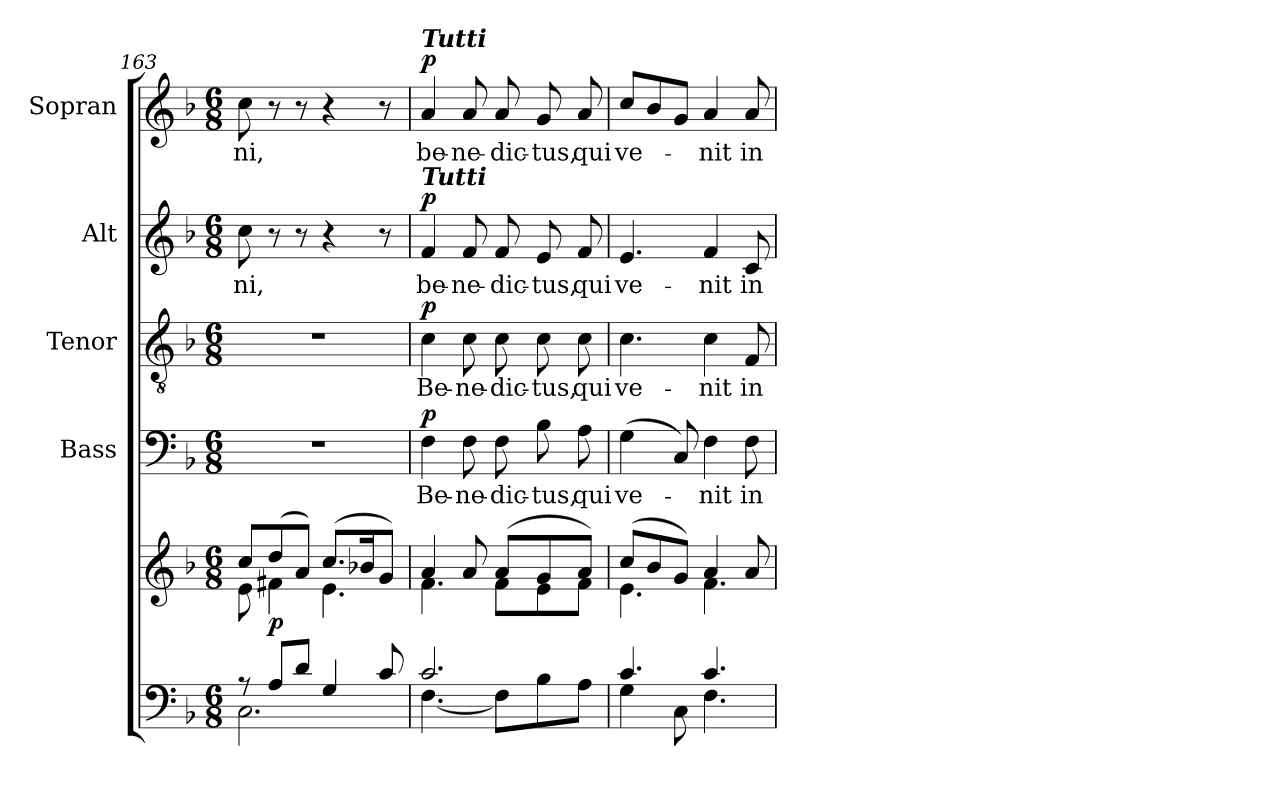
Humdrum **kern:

**kern	**kern	**dynam	**kern	**text	**dynam	**kern	**text	**dynam	**kern	**text	**dynam	**kern	**text	**dynam
*part5	*part5	*part5	*part4	*part4	*part4	*part3	*part3	*part3	*part2	*part2	*part2	*part1	*part1	*part1
*staff6	*staff5	*staff5/6	*staff4	*staff4	*staff4	*staff3	*staff3	*staff3	*staff2	*staff2	*staff2	*staff1	*staff1	*staff1
*	*	*	*I"Bass	*	*	*I"Tenor	*	*	*I"Alt	*	*	*I"Sopran	*	*
*	*	*	*I'B.	*	*	*I'T.	*	*	*I'A.	*	*	*I'S.	*	*
*clefF4	*clefG2	*	*clefF4	*	*	*clefGv2	*	*	*clefG2	*	*	*clefG2	*	*
*k[b-]	*k[b-]	*	*k[b-]	*	*	*k[b-]	*	*	*k[b-]	*	*	*k[b-]	*	*
*F:	*F:	*	*F:	*	*	*F:	*	*	*F:	*	*	*F:	*	*
*M6/8	*M6/8	*	*M6/8	*	*	*M6/8	*	*	*M6/8	*	*	*M6/8	*	*
=163	=163	=163	=163	=163	=163	=163	=163	=163	=163	=163	=163	=163	=163	=163
*^	*^	*	*	*	*	*	*	*	*	*	*	*	*	*
!	!	!	!	!	!	!	!	!	!	!	!	!LO:LY:b	!	!	!LO:LY:b	!
8rA	2.C\	8cc/L	8e\	.	2.r	.	.	2.r	.	.	8cc\	-ni,	.	8cc\	-ni,	.
!	!	!	!	!LO:DY:b	!	!	!	!	!	!	!	!	!	!	!	!
8A/L	.	(>8dd/	4f#X\	p	.	.	.	.	.	.	8r	.	.	8r	.	.
8d/J	.	8a/J)	.	.	.	.	.	.	.	.	8r	.	.	8r	.	.
4G/	.	(>8.cc/L	4.e\	.	.	.	.	.	.	.	4r	.	.	4r	.	.
.	.	16b-X/k	.	.	.	.	.	.	.	.	.	.	.	.	.	.
8c/	.	8g/J)	.	.	.	.	.	.	.	.	8r	.	.	8r	.	.
=164	=164	=164	=164	=164	=164	=164	=164	=164	=164	=164	=164	=164	=164	=164	=164	=164
!	!	!	!	!	!	!	!	!	!	!	!	!	!	!LO:TX:a:Bi:t=Tutti	!	!
!	!	!	!	!	!	!	!	!	!	!	!LO:TX:a:Bi:t=Tutti	!	!	!	!	!
!	!	!	!	!	!	!LO:LY:b	!LO:DY:a	!	!LO:LY:b	!LO:DY:a	!	!LO:LY:b	!LO:DY:a	!	!LO:LY:b	!LO:DY:a
2.c/	[<4.F\	4a/	4.f\	.	4F\	Be-	p	4c\	Be-	p	4f/	be-	p	4a/	be-	p
!	!	!	!	!	!	!LO:LY:b	!	!	!LO:LY:b	!	!	!LO:LY:b	!	!	!LO:LY:b	!
.	.	8a/	.	.	8F\	-ne-	.	8c\	-ne-	.	8f/	-ne-	.	8a/	-ne-	.
!	!	!	!	!	!	!LO:LY:b	!	!	!LO:LY:b	!	!	!LO:LY:b	!	!	!LO:LY:b	!
.	8F\L]	(>8a/L	8f\L	.	8F\	-dic-	.	8c\	-dic-	.	8f/	-dic-	.	8a/	-dic-	.
!	!	!	!	!	!	!LO:LY:b	!	!	!LO:LY:b	!	!	!LO:LY:b	!	!	!LO:LY:b	!
.	8B-\	8g/	8e\	.	8B-\	-tus,	.	8c\	-tus,	.	8e/	-tus,	.	8g/	-tus,	.
!	!	!	!	!	!	!LO:LY:b	!	!	!LO:LY:b	!	!	!LO:LY:b	!	!	!LO:LY:b	!
.	8A\J	8a/J)	8f\J	.	8A\	qui	.	8c\	qui	.	8f/	qui	.	8a/	qui	.
=165	=165	=165	=165	=165	=165	=165	=165	=165	=165	=165	=165	=165	=165	=165	=165	=165
!	!	!	!	!	!	!LO:LY:b	!	!	!LO:LY:b	!	!	!LO:LY:b	!	!	!LO:LY:b	!
4.c/	4G\	(>8cc/L	4.e\	.	(>4G\	ve-	.	4.c\	ve-	.	4.e/	ve-	.	8cc/L	ve-	.
.	.	8b-/	.	.	.	.	.	.	.	.	.	.	.	8b-/	.	.
.	8C\	8g/J)	.	.	8C/)	.	.	.	.	.	.	.	.	8g/J	.	.
!	!	!	!	!	!	!LO:LY:b	!	!	!LO:LY:b	!	!	!LO:LY:b	!	!	!LO:LY:b	!
4.c/	4.F\	4a/	4.f\	.	4F\	-nit	.	4c\	-nit	.	4f/	-nit	.	4a/	-nit	.
!	!	!	!	!	!	!LO:LY:b	!	!	!LO:LY:b	!	!	!LO:LY:b	!	!	!LO:LY:b	!
.	.	8a/	.	.	8F\	in	.	8F/	in	.	8c/	in	.	8a/	in	.
*v	*v	*	*	*	*	*	*	*	*	*	*	*	*	*	*	*
*	*v	*v	*	*	*	*	*	*	*	*	*	*	*	*	*
=	=	=	=	=	=	=	=	=	=	=	=	=	=	=
*-	*-	*-	*-	*-	*-	*-	*-	*-	*-	*-	*-	*-	*-	*-
